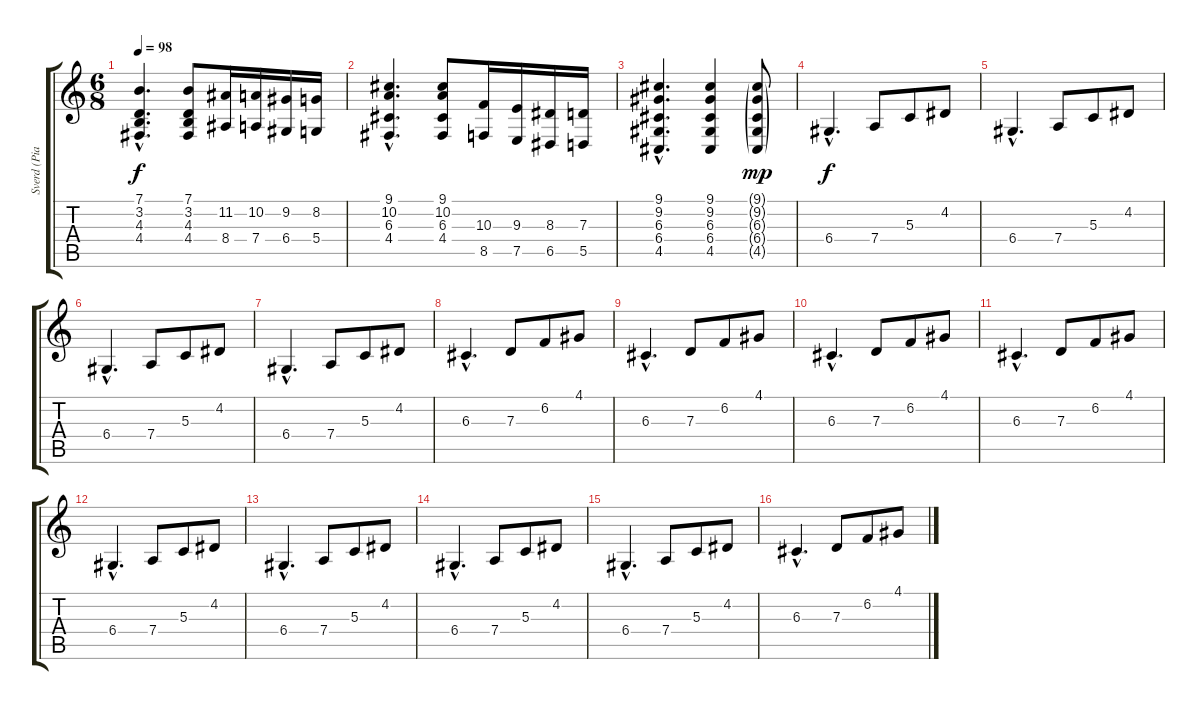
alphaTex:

\track ("Sverd (Piano)" "Sverd (Pia") {instrument electricgrandpiano}
\staff {score tabs}
\tuning (E4 B3 G3 D3 A2 E2) {hide}
\ts (6 8)
\tempo 98
\clef g2
\ks c
(7.1{hac} 3.2{hac} 4.3{hac} 4.4{hac}).4{d dy f} (7.1 3.2 4.3 4.4).8 (11.2 8.4).16 (10.2 7.4).16 (9.2 6.4).16 (8.2 5.4).16 |
(9.1{hac} 10.2{hac} 6.3{hac} 4.4{hac}).4{d volume 14} (9.1 10.2 6.3 4.4).8 (10.3 8.5).16 (9.3 7.5).16 (8.3 6.5).16 (7.3 5.5).16 |
(9.1{hac} 9.2{hac} 6.3{hac} 6.4{hac} 4.5{hac}).4{d} (9.1 9.2 6.3 6.4 4.5).4 (9.1{g} 9.2{g} 6.3{g} 6.4{g} 4.5{g}).8{dy mp} |
6.4{hac}.4{d dy f volume 10 instrument electricgrandpiano} 7.4.8 5.3.8 4.2.8 |
6.4{hac}.4{d instrument electricgrandpiano} 7.4.8 5.3.8 4.2.8 |
6.4{hac}.4{d instrument electricgrandpiano} 7.4.8 5.3.8 4.2.8 |
6.4{hac}.4{d instrument electricgrandpiano} 7.4.8 5.3.8 4.2.8 |
6.3{hac}.4{d instrument electricgrandpiano} 7.3.8 6.2.8 4.1.8 |
6.3{hac}.4{d instrument electricgrandpiano} 7.3.8 6.2.8 4.1.8 |
6.3{hac}.4{d instrument electricgrandpiano} 7.3.8 6.2.8 4.1.8 |
6.3{hac}.4{d instrument electricgrandpiano} 7.3.8 6.2.8 4.1.8 |
6.4{hac}.4{d instrument electricgrandpiano} 7.4.8 5.3.8 4.2.8 |
6.4{hac}.4{d instrument electricgrandpiano} 7.4.8 5.3.8 4.2.8 |
6.4{hac}.4{d instrument electricgrandpiano} 7.4.8 5.3.8 4.2.8 |
6.4{hac}.4{d instrument electricgrandpiano} 7.4.8 5.3.8 4.2.8 |
6.3{hac}.4{d instrument electricgrandpiano} 7.3.8 6.2.8 4.1.8
